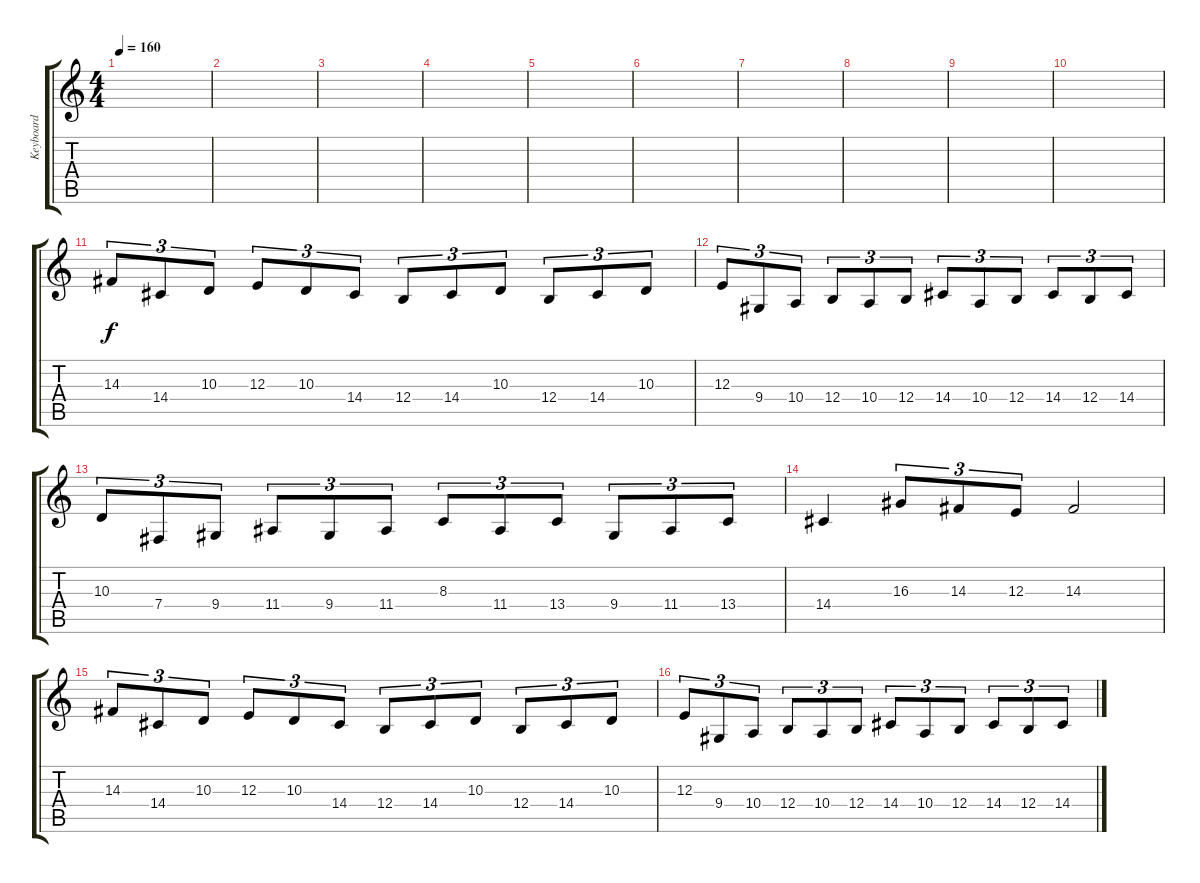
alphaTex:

\track ("Keyboard" "Keyboard") {instrument acousticgrandpiano}
\staff {score tabs}
\tuning (Db4 Ab3 E3 B2 Gb2 Db2) {hide}
\ts (4 4)
\tempo 160
\clef g2
\ks c
|
|
|
|
|
|
|
|
|
|
14.3.8{tu (3 2) dy f instrument harpsichord} 14.4.8{tu (3 2)} 10.3.8{tu (3 2)} 12.3.8{tu (3 2)} 10.3.8{tu (3 2)} 14.4.8{tu (3 2)} 12.4.8{tu (3 2)} 14.4.8{tu (3 2)} 10.3.8{tu (3 2)} 12.4.8{tu (3 2)} 14.4.8{tu (3 2)} 10.3.8{tu (3 2)} |
12.3.8{tu (3 2)} 9.4.8{tu (3 2)} 10.4.8{tu (3 2)} 12.4.8{tu (3 2)} 10.4.8{tu (3 2)} 12.4.8{tu (3 2)} 14.4.8{tu (3 2)} 10.4.8{tu (3 2)} 12.4.8{tu (3 2)} 14.4.8{tu (3 2)} 12.4.8{tu (3 2)} 14.4.8{tu (3 2)} |
10.3.8{tu (3 2)} 7.4.8{tu (3 2)} 9.4.8{tu (3 2)} 11.4.8{tu (3 2)} 9.4.8{tu (3 2)} 11.4.8{tu (3 2)} 8.3.8{tu (3 2)} 11.4.8{tu (3 2)} 13.4.8{tu (3 2)} 9.4.8{tu (3 2)} 11.4.8{tu (3 2)} 13.4.8{tu (3 2)} |
14.4.4 16.3.8{tu (3 2)} 14.3.8{tu (3 2)} 12.3.8{tu (3 2)} 14.3.2 |
14.3.8{tu (3 2) instrument harpsichord} 14.4.8{tu (3 2)} 10.3.8{tu (3 2)} 12.3.8{tu (3 2)} 10.3.8{tu (3 2)} 14.4.8{tu (3 2)} 12.4.8{tu (3 2)} 14.4.8{tu (3 2)} 10.3.8{tu (3 2)} 12.4.8{tu (3 2)} 14.4.8{tu (3 2)} 10.3.8{tu (3 2)} |
12.3.8{tu (3 2)} 9.4.8{tu (3 2)} 10.4.8{tu (3 2)} 12.4.8{tu (3 2)} 10.4.8{tu (3 2)} 12.4.8{tu (3 2)} 14.4.8{tu (3 2)} 10.4.8{tu (3 2)} 12.4.8{tu (3 2)} 14.4.8{tu (3 2)} 12.4.8{tu (3 2)} 14.4.8{tu (3 2)}
